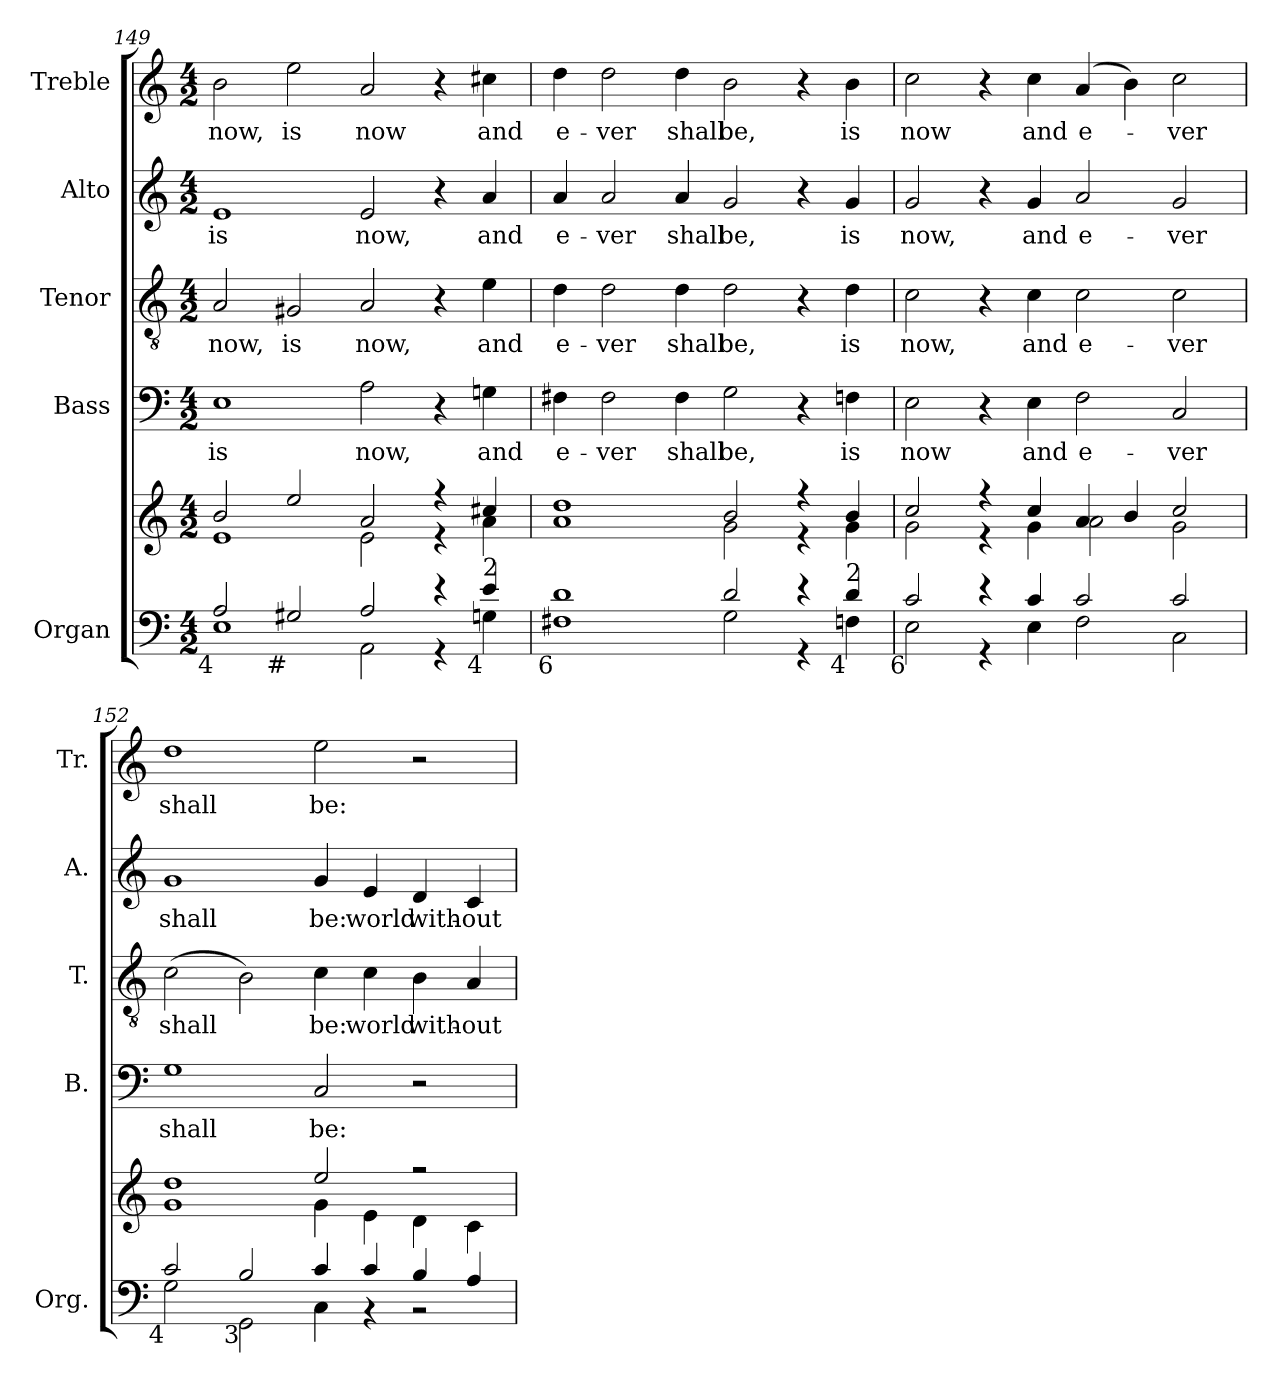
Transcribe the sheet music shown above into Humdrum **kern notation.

**kern	**kern	**kern	**text	**kern	**text	**kern	**text	**kern	**text
*part5	*part5	*part4	*part4	*part3	*part3	*part2	*part2	*part1	*part1
*staff6	*staff5	*staff4	*staff4	*staff3	*staff3	*staff2	*staff2	*staff1	*staff1
*I"Organ	*	*I"Bass	*	*I"Tenor	*	*I"Alto	*	*I"Treble	*
*I'Org.	*	*I'B.	*	*I'T.	*	*I'A.	*	*I'Tr.	*
*clefF4	*clefG2	*clefF4	*	*clefGv2	*	*clefG2	*	*clefG2	*
*	*	*	*	*ITrd7c12	*	*	*	*	*
*k[]	*k[]	*k[]	*	*k[]	*	*k[]	*	*k[]	*
*C:	*C:	*C:	*	*C:	*	*C:	*	*C:	*
*M4/2	*M4/2	*M4/2	*	*M4/2	*	*M4/2	*	*M4/2	*
=149	=149	=149	=149	=149	=149	=149	=149	=149	=149
*^	*^	*	*	*	*	*	*	*	*
!	!	!	!	!	!LO:LY:b:color=#000000	!	!	!	!	!	!
!	!	!	!	!	!	!	!LO:LY:b:color=#000000	!	!	!	!
!	!	!	!	!	!	!	!	!	!LO:LY:b:color=#000000	!	!
!LO:TX:b:rj:t=4	!	!	!	!	!	!	!	!	!	!	!
!	!	!	!	!	!	!	!	!	!	!	!LO:LY:b:color=#000000
2Ai/	1Ei	2bi/	1ei	1Ei	is	2AAi/	now,	1ei	is	2bi\	now,
!	!	!	!	!	!	!	!LO:LY:b:color=#000000	!	!	!	!
!LO:TX:b:rj:t=#	!	!	!	!	!	!	!	!	!	!	!
!	!	!	!	!	!	!	!	!	!	!	!LO:LY:b:color=#000000
2G#Xi/	.	2eei/	.	.	.	2GG#Xi/	is	.	.	2eei\	is
!	!	!	!	!	!LO:LY:b:color=#000000	!	!	!	!	!	!
!	!	!	!	!	!	!	!LO:LY:b:color=#000000	!	!	!	!
!	!	!	!	!	!	!	!	!	!LO:LY:b:color=#000000	!	!
!	!	!	!	!	!	!	!	!	!	!	!LO:LY:b:color=#000000
2Ai/	2AAi\	2ai/	2ei\	2Ai\	now,	2AAi/	now,	2ei/	now,	2ai/	now
4r	4r	4r	4r	4r	.	4r	.	4r	.	4r	.
!	!	!	!	!	!LO:LY:b:color=#000000	!	!	!	!	!	!
!	!	!	!	!	!	!	!LO:LY:b:color=#000000	!	!	!	!
!	!	!	!	!	!	!	!	!	!LO:LY:b:color=#000000	!	!
!LO:TX:b:rj:t=4	!	!	!	!	!	!	!	!	!	!	!
!LO:TX:t=2	!	!	!	!	!	!	!	!	!	!	!
!	!	!	!	!	!	!	!	!	!	!	!LO:LY:b:color=#000000
4ei/	4Gni\	4cc#Xi/	4ai\	4Gni\	and	4Ei\	and	4ai/	and	4cc#Xi\	and
=150	=150	=150	=150	=150	=150	=150	=150	=150	=150	=150	=150
!	!	!	!	!	!LO:LY:b:color=#000000	!	!	!	!	!	!
!	!	!	!	!	!	!	!LO:LY:b:color=#000000	!	!	!	!
!	!	!	!	!	!	!	!	!	!LO:LY:b:color=#000000	!	!
!LO:TX:b:rj:t=6	!	!	!	!	!	!	!	!	!	!	!
!	!	!	!	!	!	!	!	!	!	!	!LO:LY:b:color=#000000
1di	1F#Xi	1ddi	1ai	4F#Xi\	e-	4Di\	e-	4ai/	e-	4ddi\	e-
!	!	!	!	!	!LO:LY:b:color=#000000	!	!	!	!	!	!
!	!	!	!	!	!	!	!LO:LY:b:color=#000000	!	!	!	!
!	!	!	!	!	!	!	!	!	!LO:LY:b:color=#000000	!	!
!	!	!	!	!	!	!	!	!	!	!	!LO:LY:b:color=#000000
.	.	.	.	2F#i\	-ver	2Di\	-ver	2ai/	-ver	2ddi\	-ver
!	!	!	!	!	!LO:LY:b:color=#000000	!	!	!	!	!	!
!	!	!	!	!	!	!	!LO:LY:b:color=#000000	!	!	!	!
!	!	!	!	!	!	!	!	!	!LO:LY:b:color=#000000	!	!
!	!	!	!	!	!	!	!	!	!	!	!LO:LY:b:color=#000000
.	.	.	.	4F#i\	shall	4Di\	shall	4ai/	shall	4ddi\	shall
!	!	!	!	!	!LO:LY:b:color=#000000	!	!	!	!	!	!
!	!	!	!	!	!	!	!LO:LY:b:color=#000000	!	!	!	!
!	!	!	!	!	!	!	!	!	!LO:LY:b:color=#000000	!	!
!	!	!	!	!	!	!	!	!	!	!	!LO:LY:b:color=#000000
2di/	2Gi\	2bi/	2gi\	2Gi\	be,	2Di\	be,	2gi/	be,	2bi\	be,
4r	4r	4r	4r	4r	.	4r	.	4r	.	4r	.
!	!	!	!	!	!LO:LY:b:color=#000000	!	!	!	!	!	!
!	!	!	!	!	!	!	!LO:LY:b:color=#000000	!	!	!	!
!	!	!	!	!	!	!	!	!	!LO:LY:b:color=#000000	!	!
!LO:TX:b:rj:t=4	!	!	!	!	!	!	!	!	!	!	!
!LO:TX:t=2	!	!	!	!	!	!	!	!	!	!	!
!	!	!	!	!	!	!	!	!	!	!	!LO:LY:b:color=#000000
4di/	4Fni\	4bi/	4gi\	4Fni\	is	4Di\	is	4gi/	is	4bi\	is
!!LO:LB:g=z
=151	=151	=151	=151	=151	=151	=151	=151	=151	=151	=151	=151
!	!	!	!	!	!LO:LY:b:color=#000000	!	!	!	!	!	!
!	!	!	!	!	!	!	!LO:LY:b:color=#000000	!	!	!	!
!	!	!	!	!	!	!	!	!	!LO:LY:b:color=#000000	!	!
!LO:TX:b:rj:t=6	!	!	!	!	!	!	!	!	!	!	!
!	!	!	!	!	!	!	!	!	!	!	!LO:LY:b:color=#000000
2ci/	2Ei\	2cci/	2gi\	2Ei\	now	2Ci\	now,	2gi/	now,	2cci\	now
4r	4r	4r	4r	4r	.	4r	.	4r	.	4r	.
!	!	!	!	!	!LO:LY:b:color=#000000	!	!	!	!	!	!
!	!	!	!	!	!	!	!LO:LY:b:color=#000000	!	!	!	!
!	!	!	!	!	!	!	!	!	!LO:LY:b:color=#000000	!	!
!	!	!	!	!	!	!	!	!	!	!	!LO:LY:b:color=#000000
4ci/	4Ei\	4cci/	4gi\	4Ei\	and	4Ci\	and	4gi/	and	4cci\	and
!	!	!	!	!	!LO:LY:b:color=#000000	!	!	!	!	!	!
!	!	!	!	!	!	!	!LO:LY:b:color=#000000	!	!	!	!
!	!	!	!	!	!	!	!	!	!LO:LY:b:color=#000000	!	!
!	!	!	!	!	!	!	!	!	!	!	!LO:LY:b:color=#000000
2ci/	2Fi\	4ai/	2ai\	2Fi\	e-	2Ci\	e-	2ai/	e-	(4ai/	e-
.	.	4bi/	.	.	.	.	.	.	.	4bi\)	.
!	!	!	!	!	!LO:LY:b:color=#000000	!	!	!	!	!	!
!	!	!	!	!	!	!	!LO:LY:b:color=#000000	!	!	!	!
!	!	!	!	!	!	!	!	!	!LO:LY:b:color=#000000	!	!
!	!	!	!	!	!	!	!	!	!	!	!LO:LY:b:color=#000000
2ci/	2Ci\	2cci/	2gi\	2Ci/	-ver	2Ci\	-ver	2gi/	-ver	2cci\	-ver
=152	=152	=152	=152	=152	=152	=152	=152	=152	=152	=152	=152
!	!	!	!	!	!LO:LY:b:color=#000000	!	!	!	!	!	!
!	!	!	!	!	!	!	!LO:LY:b:color=#000000	!	!	!	!
!	!	!	!	!	!	!	!	!	!LO:LY:b:color=#000000	!	!
!LO:TX:b:rj:t=4	!	!	!	!	!	!	!	!	!	!	!
!	!	!	!	!	!	!	!	!	!	!	!LO:LY:b:color=#000000
2ci/	2Gi\	1ddi	1gi	1Gi	shall	(2Ci\	shall	1gi	shall	1ddi	shall
!LO:TX:b:rj:t=3	!	!	!	!	!	!	!	!	!	!	!
2Bi/	2GGi\	.	.	.	.	2BBi\)	.	.	.	.	.
!	!	!	!	!	!LO:LY:b:color=#000000	!	!	!	!	!	!
!	!	!	!	!	!	!	!LO:LY:b:color=#000000	!	!	!	!
!	!	!	!	!	!	!	!	!	!LO:LY:b:color=#000000	!	!
!	!	!	!	!	!	!	!	!	!	!	!LO:LY:b:color=#000000
4ci/	4Ci\	2eei/	4gi\	2Ci/	be:	4Ci\	be:	4gi/	be:	2eei\	be:
!	!	!	!	!	!	!	!LO:LY:b:color=#000000	!	!	!	!
!	!	!	!	!	!	!	!	!	!LO:LY:b:color=#000000	!	!
4ci/	4r	.	4ei\	.	.	4Ci\	world	4ei/	world	.	.
!	!	!	!	!	!	!	!LO:LY:b:color=#000000	!	!	!	!
!	!	!	!	!	!	!	!	!	!LO:LY:b:color=#000000	!	!
4Bi/	2r	2r	4di\	2r	.	4BBi\	with-	4di/	with-	2r	.
!	!	!	!	!	!	!	!LO:LY:b:color=#000000	!	!	!	!
!	!	!	!	!	!	!	!	!	!LO:LY:b:color=#000000	!	!
4Ai/	.	.	4ci\	.	.	4AAi/	-out	4ci/	-out	.	.
*v	*v	*	*	*	*	*	*	*	*	*	*
*	*v	*v	*	*	*	*	*	*	*	*
=	=	=	=	=	=	=	=	=	=
*-	*-	*-	*-	*-	*-	*-	*-	*-	*-
